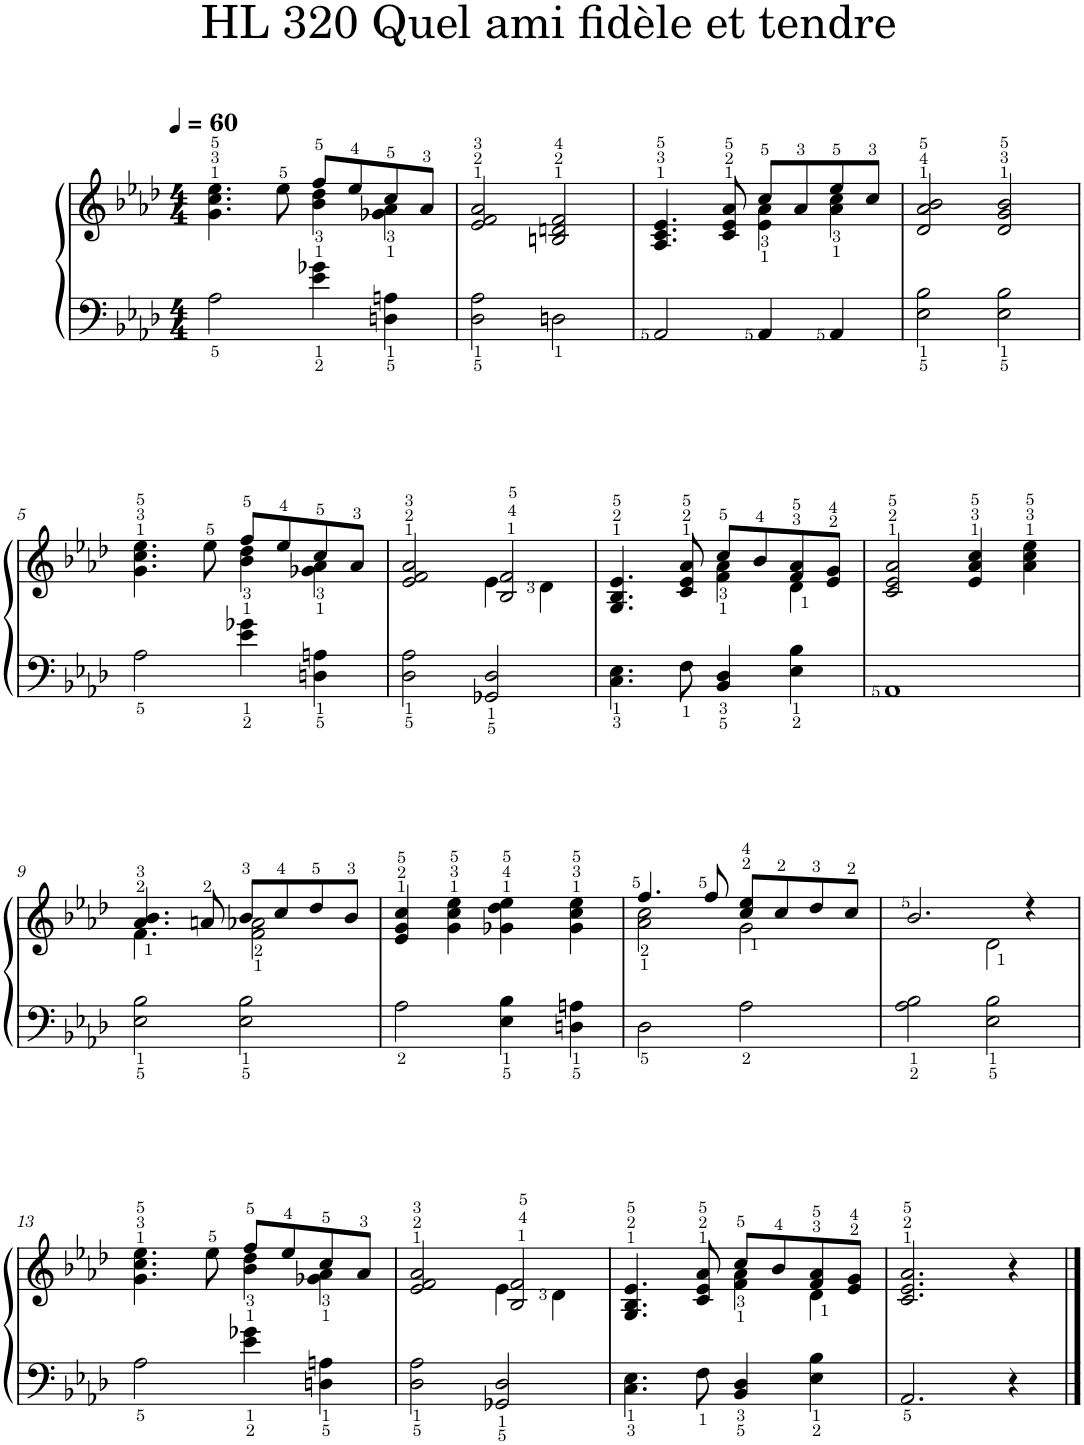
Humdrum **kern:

**kern	**kern
*part1	*part1
*staff2	*staff1
*I"Piano	*
*I'Pno.	*
*clefF4	*clefG2
*k[b-e-a-d-]	*k[b-e-a-d-]
*M4/4	*M4/4
*MM60	*MM60
=1	=1
*	*^
2A-\	4.g\ 4.cc\ 4.ee-\	2ryy
.	8ee-\	.
4e-\ 4g-X\	8ff/L	4b-\ 4dd-\
.	8ee-/	.
4Dn\ 4An\	8cc/	4g-X\ 4a-\
.	8a-/J	.
*	*v	*v
=2	=2
2D-\ 2A-\	2e-/ 2f/ 2a-/
2Dn\	2Bn/ 2dn/ 2f/
=3	=3
*	*^
2AA-/	4.A-/ 4.c/ 4.e-/	2ryy
.	8c/ 8e-/ 8a-/	.
4AA-/	8cc/L	4e-\ 4a-\
.	8a-/	.
4AA-/	8ee-/	4a-\ 4cc\
.	8cc/J	.
*	*v	*v
=4	=4
2E-\ 2B-\	2d-/ 2a-/ 2b-/
2E-\ 2B-\	2d-/ 2g/ 2b-/
!!LO:LB:g=z
=5	=5
*	*^
2A-\	4.g\ 4.cc\ 4.ee-\	2ryy
.	8ee-\	.
4e-\ 4g-X\	8ff/L	4b-\ 4dd-\
.	8ee-/	.
4Dn\ 4An\	8cc/	4g-X\ 4a-\
.	8a-/J	.
=6	=6	=6
2D-\ 2A-\	2e-/ 2f/ 2a-/	2ryy
2GG-X/ 2D-/	2B-/ 2f/	4e-\
.	.	4d-\
=7	=7	=7
4.C\ 4.E-\	4.G/ 4.B-/ 4.e-/	2ryy
8F\	8c/ 8e-/ 8a-/	.
4BB-/ 4D-/	8cc/L	4f\ 4a-\
.	8b-/	.
4E-\ 4B-\	8f/ 8a-/	4d-\
.	8e-/ 8g/J	.
*	*v	*v
=8	=8
1AA-	2c/ 2e-/ 2a-/
.	4e-/ 4a-/ 4cc/
.	4a-\ 4cc\ 4ee-\
!!LO:LB:g=z
=9	=9
*	*^
2E-\ 2B-\	4.a-/ 4.b-/	4.f\
.	8an/	8ryy
2E-\ 2B-\	8b-/L	2f\ 2a-X\
.	8cc/	.
.	8dd-/	.
.	8b-/J	.
*	*v	*v
=10	=10
2A-\	4e-/ 4g/ 4cc/
.	4g\ 4cc\ 4ee-\
4E-\ 4B-\	4g-X\ 4dd-\ 4ee-\
4Dn\ 4An\	4g-\ 4cc\ 4ee-\
=11	=11
*	*^
2D-\	4.ff/	2a-\ 2cc\
.	8ff/	.
2A-\	8cc/ 8ee-/L	2g\
.	8cc/	.
.	8dd-/	.
.	8cc/J	.
=12	=12	=12
2A-\ 2B-\	2.b-/	2ryy
2E-\ 2B-\	.	2d-\
.	4r	.
!!LO:LB:g=z	!!
=13	=13	=13
2A-\	4.g\ 4.cc\ 4.ee-\	2ryy
.	8ee-\	.
4e-\ 4g-X\	8ff/L	4b-\ 4dd-\
.	8ee-/	.
4Dn\ 4An\	8cc/	4g-X\ 4a-\
.	8a-/J	.
=14	=14	=14
2D-\ 2A-\	2e-/ 2f/ 2a-/	2ryy
2GG-X/ 2D-/	2B-/ 2f/	4e-\
.	.	4d-\
=15	=15	=15
4.C\ 4.E-\	4.G/ 4.B-/ 4.e-/	2ryy
8F\	8c/ 8e-/ 8a-/	.
4BB-/ 4D-/	8cc/L	4f\ 4a-\
.	8b-/	.
4E-\ 4B-\	8f/ 8a-/	4d-\
.	8e-/ 8g/J	.
*	*v	*v
=16	=16
2.AA-/	2.c/ 2.e-/ 2.a-/
4r	4r
==	==
*-	*-
